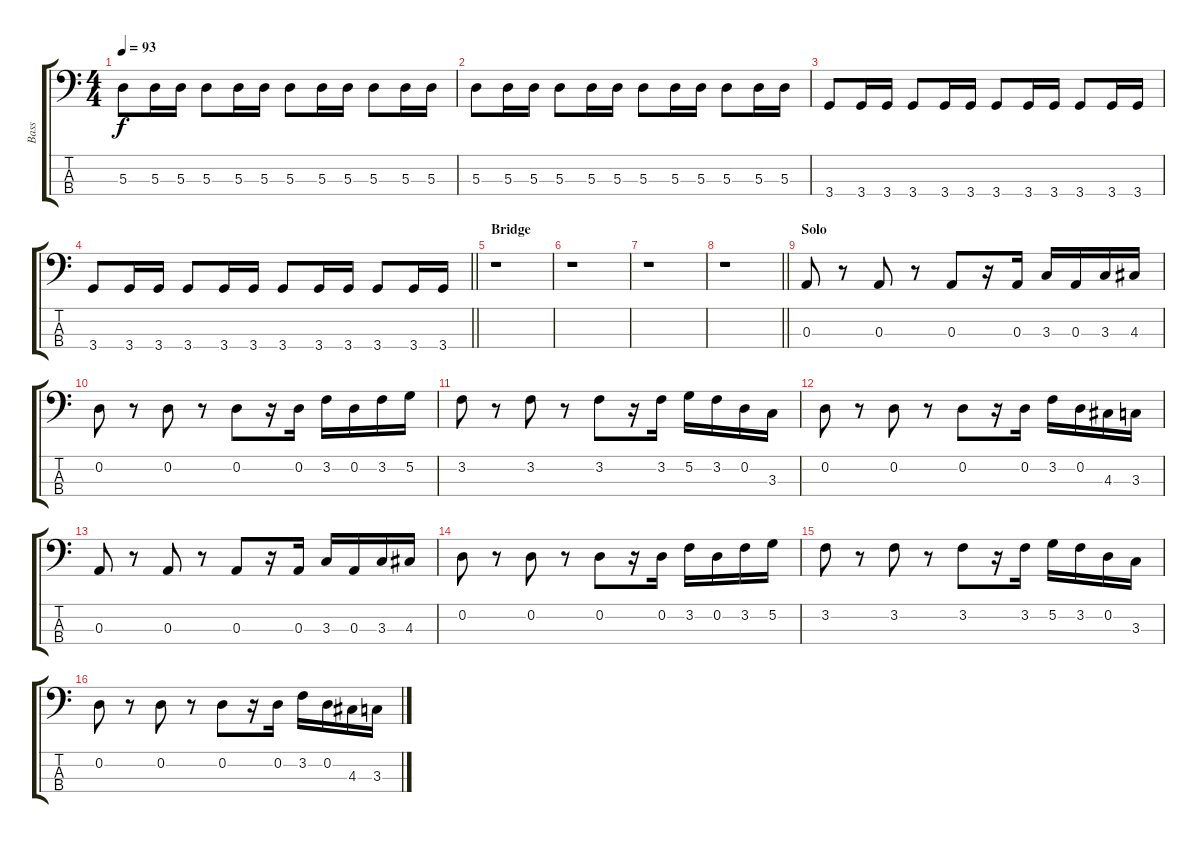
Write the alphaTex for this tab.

\track ("Bass" "Bass") {instrument electricbassfinger}
\staff {score tabs}
\tuning (G2 D2 A1 E1) {hide}
\ts (4 4)
\tempo 93
\clef f4
\ks c
5.3.8{dy f} 5.3.16 5.3.16 5.3.8 5.3.16 5.3.16 5.3.8 5.3.16 5.3.16 5.3.8 5.3.16 5.3.16 |
5.3.8 5.3.16 5.3.16 5.3.8 5.3.16 5.3.16 5.3.8 5.3.16 5.3.16 5.3.8 5.3.16 5.3.16 |
3.4.8 3.4.16 3.4.16 3.4.8 3.4.16 3.4.16 3.4.8 3.4.16 3.4.16 3.4.8 3.4.16 3.4.16 |
\barLineRight lightlight
3.4.8 3.4.16 3.4.16 3.4.8 3.4.16 3.4.16 3.4.8 3.4.16 3.4.16 3.4.8 3.4.16 3.4.16 |
\section ("" "Bridge")
r.1 |
r.1 |
r.1 |
\barLineRight lightlight
r.1 |
\section ("" "Solo")
0.3.8 r.8 0.3.8 r.8 0.3.8 r.16 0.3.16 3.3.16 0.3.16 3.3.16 4.3.16 |
0.2.8 r.8 0.2.8 r.8 0.2.8 r.16 0.2.16 3.2.16 0.2.16 3.2.16 5.2.16 |
3.2.8 r.8 3.2.8 r.8 3.2.8 r.16 3.2.16 5.2.16 3.2.16 0.2.16 3.3.16 |
0.2.8 r.8 0.2.8 r.8 0.2.8 r.16 0.2.16 3.2.16 0.2.16 4.3.16 3.3.16 |
0.3.8 r.8 0.3.8 r.8 0.3.8 r.16 0.3.16 3.3.16 0.3.16 3.3.16 4.3.16 |
0.2.8 r.8 0.2.8 r.8 0.2.8 r.16 0.2.16 3.2.16 0.2.16 3.2.16 5.2.16 |
3.2.8 r.8 3.2.8 r.8 3.2.8 r.16 3.2.16 5.2.16 3.2.16 0.2.16 3.3.16 |
0.2.8 r.8 0.2.8 r.8 0.2.8 r.16 0.2.16 3.2.16 0.2.16 4.3.16 3.3.16
